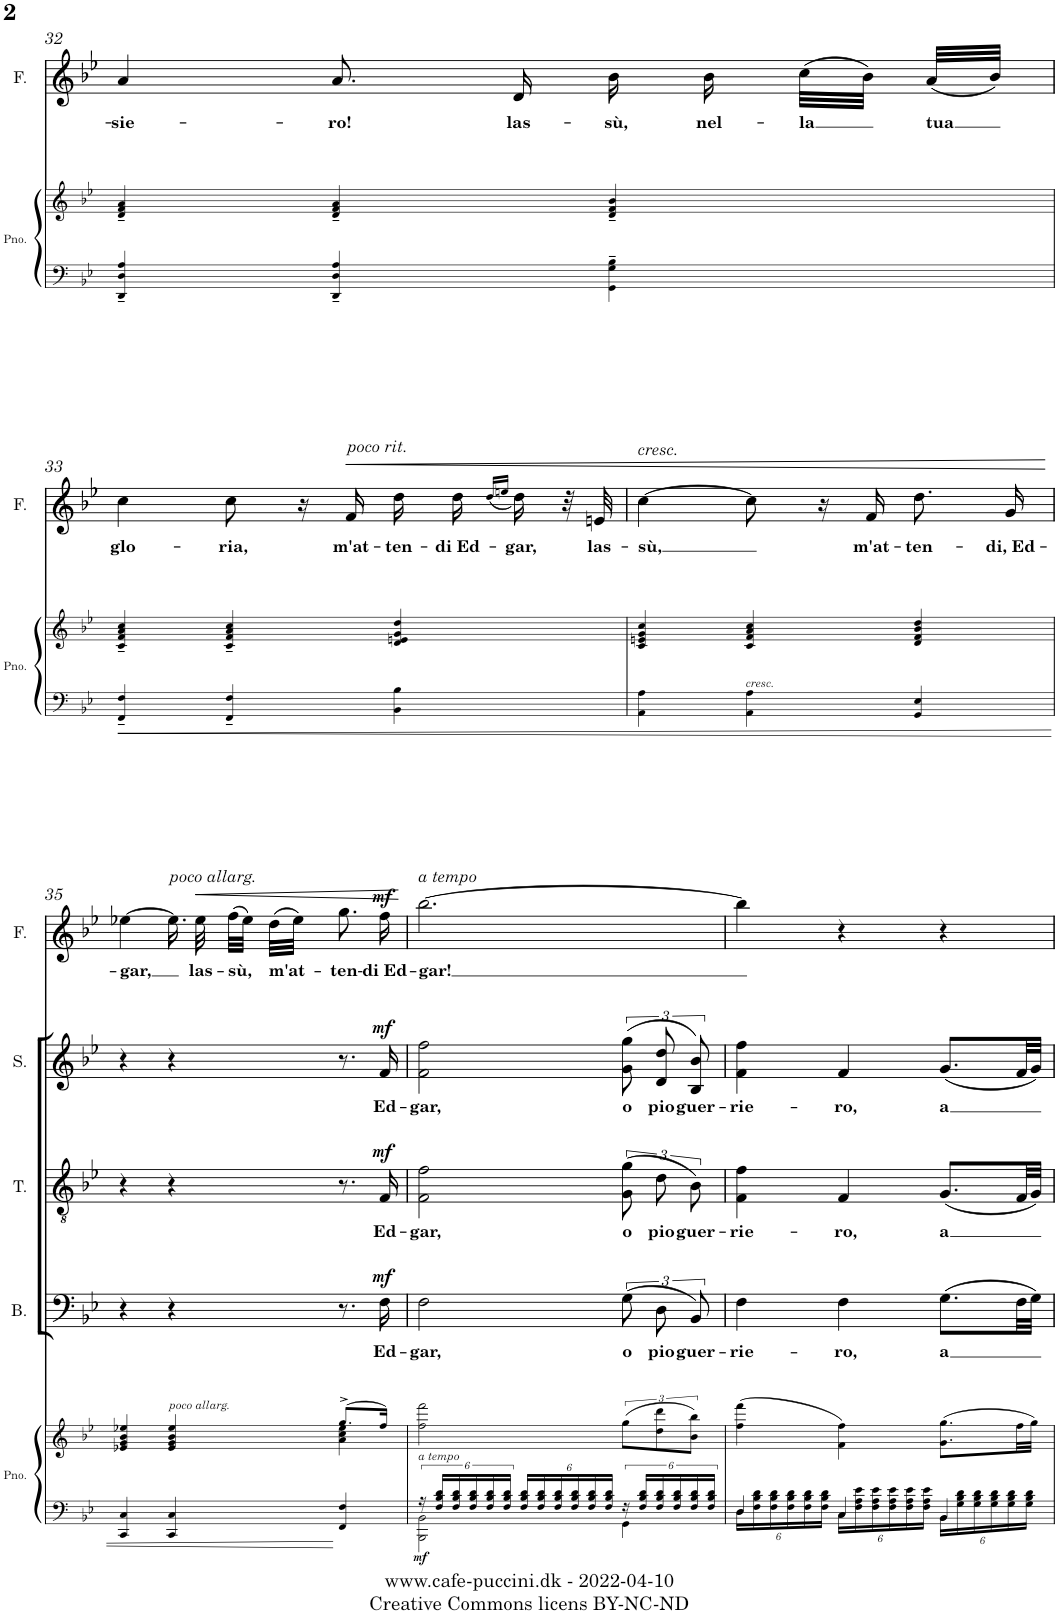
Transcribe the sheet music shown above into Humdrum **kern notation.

**kern	**kern	**dynam	**kern	**text	**dynam	**kern	**text	**dynam	**kern	**text	**dynam	**kern	**text	**dynam
*part5	*part5	*part5	*part4	*part4	*part4	*part3	*part3	*part3	*part2	*part2	*part2	*part1	*part1	*part1
*staff6	*staff5	*staff5/6	*staff4	*staff4	*staff4	*staff3	*staff3	*staff3	*staff2	*staff2	*staff2	*staff1	*staff1	*staff1
*I"Piano	*	*	*I"Bass	*	*	*I"Tenor	*	*	*I"Soprano	*	*	*I"Fidelia	*	*
*I'Pno.	*	*	*I'B.	*	*	*I'T.	*	*	*I'S.	*	*	*I'F.	*	*
!!LO:PB:g=z
*clefF4	*clefG2	*	*clefF4	*	*	*clefGv2	*	*	*clefG2	*	*	*clefG2	*	*
*k[b-e-]	*k[b-e-]	*	*k[b-e-]	*	*	*k[b-e-]	*	*	*k[b-e-]	*	*	*k[b-e-]	*	*
*M3/4	*M3/4	*	*M3/4	*	*	*M3/4	*	*	*M3/4	*	*	*M3/4	*	*
=32	=32	=32	=32	=32	=32	=32	=32	=32	=32	=32	=32	=32	=32	=32
!	!	!	!	!	!	!	!	!	!	!	!	!	!LO:LY:b	!
4DD/~ 4D/~ 4A/~	4d/~ 4f/~ 4a/~	.	2.r	.	.	2.r	.	.	2.r	.	.	4a/	-sie-	.
!	!	!	!	!	!	!	!	!	!	!	!	!	!LO:LY:b	!
4DD/~ 4D/~ 4A/~	4d/~ 4f/~ 4a/~	.	.	.	.	.	.	.	.	.	.	8.a/	-ro!	.
!	!	!	!	!	!	!	!	!	!	!	!	!	!LO:LY:b	!
.	.	.	.	.	.	.	.	.	.	.	.	16d/	las-	.
!	!	!	!	!	!	!	!	!	!	!	!	!	!LO:LY:b	!
4GG\~ 4G\~ 4B-\~	4d/~ 4f/~ 4b-/~	.	.	.	.	.	.	.	.	.	.	16b-\	-sù,	.
!	!	!	!	!	!	!	!	!	!	!	!	!	!LO:LY:b	!
.	.	.	.	.	.	.	.	.	.	.	.	16b-\	nel-	.
!	!	!	!	!	!	!	!	!	!	!	!	!	!LO:LY:b	!
.	.	.	.	.	.	.	.	.	.	.	.	(32cc\LLL	-la	.
.	.	.	.	.	.	.	.	.	.	.	.	32b-\JJJ)	.	.
!	!	!	!	!	!	!	!	!	!	!	!	!	!LO:LY:b	!
.	.	.	.	.	.	.	.	.	.	.	.	(32a/LLL	tua	.
.	.	.	.	.	.	.	.	.	.	.	.	32b-/JJJ)	.	.
!!LO:LB:g=z
=33	=33	=33	=33	=33	=33	=33	=33	=33	=33	=33	=33	=33	=33	=33
!	!	!	!	!	!	!	!	!	!	!	!	!	!LO:LY:b	!
4FF/~ 4F/~	4c/~ 4f/~ 4a/~ 4cc/~	.	2.r	.	.	2.r	.	.	2.r	.	.	4cc\	glo-	.
!	!	!	!	!	!	!	!	!	!	!	!	!	!LO:LY:b	!
4FF/~ 4F/~	4c/~ 4f/~ 4a/~ 4cc/~	.	.	.	.	.	.	.	.	.	.	8cc\	-ria,	.
.	.	.	.	.	.	.	.	.	.	.	.	16r	.	.
!	!	!	!	!	!	!	!	!	!	!	!	!LO:TX:a:i:t=poco rit.	!	!
!	!	!	!	!	!	!	!	!	!	!	!	!	!LO:LY:b	!LO:HP:b
.	.	.	.	.	.	.	.	.	.	.	.	16f/	m'at-	<
!	!	!	!	!	!	!	!	!	!	!	!	!	!LO:LY:b	!
4BB-\ 4B-\	4d/ 4en/ 4g/ 4dd/	.	.	.	.	.	.	.	.	.	.	16dd\	-ten-	.
!	!	!	!	!	!	!	!	!	!	!	!	!	!LO:LY:b	!
.	.	.	.	.	.	.	.	.	.	.	.	16dd\	-di Ed-	.
.	.	.	.	.	.	.	.	.	.	.	.	(16qdd/LL	.	.
.	.	.	.	.	.	.	.	.	.	.	.	16qeen/JJ	.	.
!	!	!	!	!	!	!	!	!	!	!	!	!	!LO:LY:b	!
.	.	.	.	.	.	.	.	.	.	.	.	16dd\)	-gar,	.
.	.	.	.	.	.	.	.	.	.	.	.	32r	.	.
!	!	!	!	!	!	!	!	!	!	!	!	!	!LO:LY:b	!
.	.	.	.	.	.	.	.	.	.	.	.	32en/	las-	.
=34	=34	=34	=34	=34	=34	=34	=34	=34	=34	=34	=34	=34	=34	=34
!	!	!	!	!	!	!	!	!	!	!	!	!LO:TX:a:i:t=cresc.	!	!
!	!	!	!	!	!	!	!	!	!	!	!	!	!LO:LY:b	!
4AA\ 4A\	4c/ 4en/ 4g/ 4cc/	.	2.r	.	.	2.r	.	.	2.r	.	.	[4cc\	-sù,	.
!LO:TX:a:i:t=cresc.	!	!	!	!	!	!	!	!	!	!	!	!	!	!
4AA\ 4A\	4c/ 4f/ 4a/ 4cc/	.	.	.	.	.	.	.	.	.	.	8cc\]	.	.
.	.	.	.	.	.	.	.	.	.	.	.	16r	.	.
!	!	!	!	!	!	!	!	!	!	!	!	!	!LO:LY:b	!
.	.	.	.	.	.	.	.	.	.	.	.	16f/	m'at-	.
!	!	!	!	!	!	!	!	!	!	!	!	!	!LO:LY:b	!
4GG/ 4E-/	4d/ 4f/ 4b-/ 4dd/	.	.	.	.	.	.	.	.	.	.	8.dd\	-ten-	.
!	!	!	!	!	!	!	!	!	!	!	!	!	!LO:LY:b	!
.	.	.	.	.	.	.	.	.	.	.	.	16g/	-di, Ed-	.
.	.	.	.	.	.	.	.	.	.	.	.	.	.	[
!!LO:LB:g=z
=35	=35	=35	=35	=35	=35	=35	=35	=35	=35	=35	=35	=35	=35	=35
*	*^	*	*	*	*	*	*	*	*	*	*	*	*	*
!	!	!	!	!	!	!	!	!	!	!	!	!	!	!LO:LY:b	!
4CC/ 4C/	4e-X/ 4g/ 4b-/ 4ee-X/	2ryy	.	4r	.	.	4r	.	.	4r	.	.	[4ee-X\	-gar,	.
!	!	!	!	!	!	!	!	!	!	!	!	!	!LO:TX:a:i:t=poco allarg.	!	!
!	!LO:TX:a:i:t=poco allarg.	!	!	!	!	!	!	!	!	!	!	!	!	!	!
4CC/ 4C/	4e-/ 4g/ 4b-/ 4ee-/	.	.	4r	.	.	4r	.	.	4r	.	.	16.ee-\]	.	.
!	!	!	!	!	!	!	!	!	!	!	!	!	!	!LO:LY:b	!LO:HP:b
.	.	.	.	.	.	.	.	.	.	.	.	.	32ee-\	las-	<
!	!	!	!	!	!	!	!	!	!	!	!	!	!	!LO:LY:b	!
.	.	.	.	.	.	.	.	.	.	.	.	.	(32ff\LLL	-sù,	.
.	.	.	.	.	.	.	.	.	.	.	.	.	32ee-\JJJ)	.	.
!	!	!	!	!	!	!	!	!	!	!	!	!	!	!LO:LY:b	!
.	.	.	.	.	.	.	.	.	.	.	.	.	(32dd\LLL	m'at-	.
.	.	.	.	.	.	.	.	.	.	.	.	.	32ee-\JJJ)	.	.
!	!	!	!	!	!	!	!	!	!	!	!	!	!	!LO:LY:b	!
4FF/ 4F/	(8.gg^/L	4a\ 4cc\ 4ee-\	.	8.r	.	.	8.r	.	.	8.r	.	.	8.gg\	-ten-	.
!	!	!	!	!	!LO:LY:b	!LO:DY:a	!	!LO:LY:b	!LO:DY:a	!	!LO:LY:b	!LO:DY:a	!	!LO:LY:b	!LO:DY:a
.	16ff/Jk)	.	.	16F\	Ed-	mf	16F/	Ed-	mf	16f/	Ed-	mf	16ff\	-di Ed-	mf
*	*v	*v	*	*	*	*	*	*	*	*	*	*	*	*	*
.	.	.	.	.	.	.	.	.	.	.	.	.	.	[
=36	=36	=36	=36	=36	=36	=36	=36	=36	=36	=36	=36	=36	=36	=36
*^	*	*	*	*	*	*	*	*	*	*	*	*	*	*
!	!	!	!	!	!	!	!	!	!	!	!	!	!LO:TX:a:i:t=a tempo	!	!
!LO:TX:a:i:t=a tempo	!	!	!	!	!	!	!	!	!	!	!	!	!	!	!
!	!	!	!LO:DY:b=2	!	!LO:LY:b	!	!	!LO:LY:b	!	!	!LO:LY:b	!	!	!LO:LY:b	!
24r	2BBB-\ 2BB-\	2ff\ 2fff\	mf	2F\	-gar,	.	2F\ 2f\	-gar,	.	2f\ 2ff\	-gar,	.	[2.bb-\	-gar!	.
24F/ 24B-/ 24d/LL	.	.	.	.	.	.	.	.	.	.	.	.	.	.	.
24F/ 24B-/ 24d/	.	.	.	.	.	.	.	.	.	.	.	.	.	.	.
24F/ 24B-/ 24d/	.	.	.	.	.	.	.	.	.	.	.	.	.	.	.
24F/ 24B-/ 24d/	.	.	.	.	.	.	.	.	.	.	.	.	.	.	.
24F/ 24B-/ 24d/JJ	.	.	.	.	.	.	.	.	.	.	.	.	.	.	.
*Xbrackettup	*	*	*	*	*	*	*	*	*	*	*	*	*	*	*
24F/ 24B-/ 24d/LL	.	.	.	.	.	.	.	.	.	.	.	.	.	.	.
24F/ 24B-/ 24d/	.	.	.	.	.	.	.	.	.	.	.	.	.	.	.
24F/ 24B-/ 24d/	.	.	.	.	.	.	.	.	.	.	.	.	.	.	.
24F/ 24B-/ 24d/	.	.	.	.	.	.	.	.	.	.	.	.	.	.	.
24F/ 24B-/ 24d/	.	.	.	.	.	.	.	.	.	.	.	.	.	.	.
24F/ 24B-/ 24d/JJ	.	.	.	.	.	.	.	.	.	.	.	.	.	.	.
*brackettup	*	*	*	*	*	*	*	*	*	*	*	*	*	*	*
!	!	!	!	!	!LO:LY:b	!	!	!LO:LY:b	!	!	!LO:LY:b	!	!	!	!
24r	4GG\	(12gg\L	.	(12G\	o	.	(12G\ 12g\	o	.	(12g\ 12gg\	o	.	.	.	.
24F/ 24B-/ 24d/LL	.	.	.	.	.	.	.	.	.	.	.	.	.	.	.
!	!	!	!	!	!LO:LY:b	!	!	!LO:LY:b	!	!	!LO:LY:b	!	!	!	!
24F/ 24B-/ 24d/	.	12dd\ 12ddd\	.	12D\	pio	.	12d\	pio	.	12d/ 12dd/	pio	.	.	.	.
24F/ 24B-/ 24d/	.	.	.	.	.	.	.	.	.	.	.	.	.	.	.
!	!	!	!	!	!LO:LY:b	!	!	!LO:LY:b	!	!	!LO:LY:b	!	!	!	!
24F/ 24B-/ 24d/	.	12b-\ 12bb-\J)	.	12BB-/)	guer-	.	12B-\)	guer-	.	12B-/ 12b-/)	guer-	.	.	.	.
24F/ 24B-/ 24d/JJ	.	.	.	.	.	.	.	.	.	.	.	.	.	.	.
=37	=37	=37	=37	=37	=37	=37	=37	=37	=37	=37	=37	=37	=37	=37	=37
*	*Xbrackettup	*	*	*	*	*	*	*	*	*	*	*	*	*	*
!	!	!	!	!	!LO:LY:b	!	!	!LO:LY:b	!	!	!LO:LY:b	!	!	!	!
4D/	24D\LL	(4ff\ 4fff\	.	4F\	-rie-	.	4F\ 4f\	-rie-	.	4f\ 4ff\	-rie-	.	4bb-\]	.	.
.	24F\ 24B-\ 24d\	.	.	.	.	.	.	.	.	.	.	.	.	.	.
.	24F\ 24B-\ 24d\	.	.	.	.	.	.	.	.	.	.	.	.	.	.
.	24F\ 24B-\ 24d\	.	.	.	.	.	.	.	.	.	.	.	.	.	.
.	24F\ 24B-\ 24d\	.	.	.	.	.	.	.	.	.	.	.	.	.	.
.	24F\ 24B-\ 24d\JJ	.	.	.	.	.	.	.	.	.	.	.	.	.	.
!	!	!	!	!	!LO:LY:b	!	!	!LO:LY:b	!	!	!LO:LY:b	!	!	!	!
4C/	24C\LL	4f\ 4ff\)	.	4F\	-ro,	.	4F/	-ro,	.	4f/	-ro,	.	4r	.	.
.	24F\ 24A\ 24e-\	.	.	.	.	.	.	.	.	.	.	.	.	.	.
.	24F\ 24A\ 24e-\	.	.	.	.	.	.	.	.	.	.	.	.	.	.
.	24F\ 24A\ 24e-\	.	.	.	.	.	.	.	.	.	.	.	.	.	.
.	24F\ 24A\ 24e-\	.	.	.	.	.	.	.	.	.	.	.	.	.	.
.	24F\ 24A\ 24e-\JJ	.	.	.	.	.	.	.	.	.	.	.	.	.	.
!	!	!	!	!	!LO:LY:b	!	!	!LO:LY:b	!	!	!LO:LY:b	!	!	!	!
4BB-/	24BB-\LL	(8.g\ 8.gg\L	.	(8.G\L	a	.	(8.G/L	a	.	(8.g/L	a	.	4r	.	.
.	24G\ 24B-\ 24d\	.	.	.	.	.	.	.	.	.	.	.	.	.	.
.	24G\ 24B-\ 24d\	.	.	.	.	.	.	.	.	.	.	.	.	.	.
.	24G\ 24B-\ 24d\	.	.	.	.	.	.	.	.	.	.	.	.	.	.
.	24G\ 24B-\ 24d\	.	.	.	.	.	.	.	.	.	.	.	.	.	.
.	.	32ff\LL	.	32F\LL	.	.	32F/LL	.	.	32f/LL	.	.	.	.	.
.	24G\ 24B-\ 24d\JJ	.	.	.	.	.	.	.	.	.	.	.	.	.	.
.	.	32gg\JJJ)	.	32G\JJJ)	.	.	32G/JJJ)	.	.	32g/JJJ)	.	.	.	.	.
*v	*v	*	*	*	*	*	*	*	*	*	*	*	*	*	*
=	=	=	=	=	=	=	=	=	=	=	=	=	=	=
*-	*-	*-	*-	*-	*-	*-	*-	*-	*-	*-	*-	*-	*-	*-
